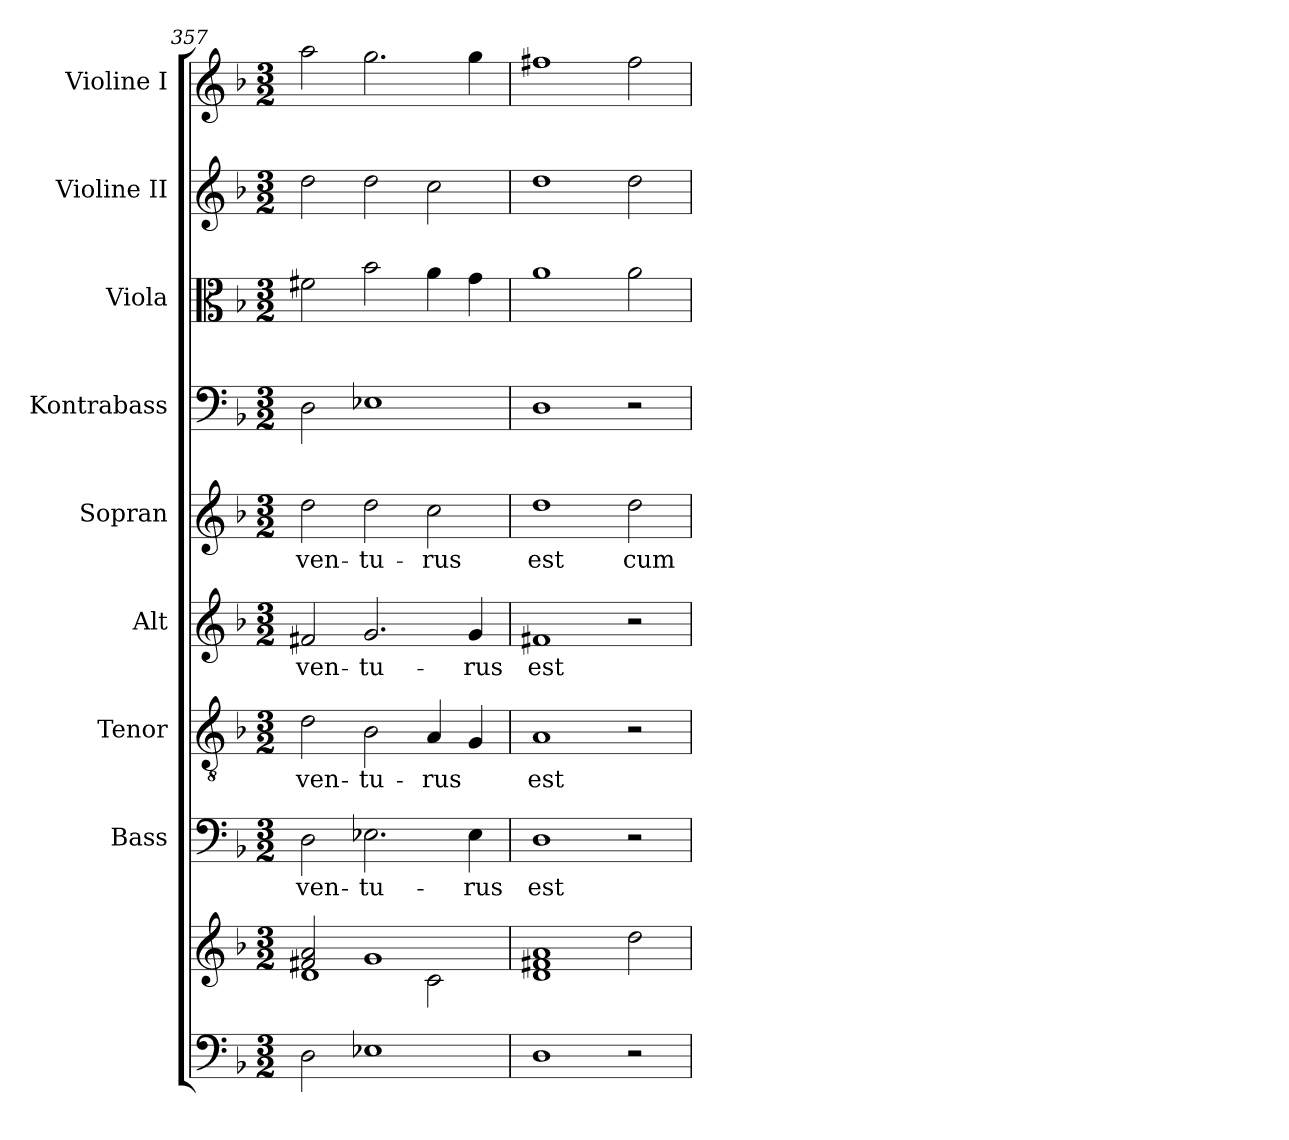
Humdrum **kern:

**kern	**kern	**kern	**text	**kern	**text	**kern	**text	**kern	**text	**kern	**kern	**kern	**kern
*part9	*part9	*part8	*part8	*part7	*part7	*part6	*part6	*part5	*part5	*part4	*part3	*part2	*part1
*staff10	*staff9	*staff8	*staff8	*staff7	*staff7	*staff6	*staff6	*staff5	*staff5	*staff4	*staff3	*staff2	*staff1
*	*	*I"Bass	*	*I"Tenor	*	*I"Alt	*	*I"Sopran	*	*I"Kontrabass	*I"Viola	*I"Violine II	*I"Violine I
*	*	*I'B.	*	*I'T.	*	*I'A.	*	*I'S.	*	*I'Kb.	*I'Vla.	*I'Vl. II	*I'Vl. I
!!LO:PB:g=z
*clefF4	*clefG2	*clefF4	*	*clefGv2	*	*clefG2	*	*clefG2	*	*clefF4	*clefC3	*clefG2	*clefG2
*	*	*	*	*	*	*	*	*	*	*ITrd7c12	*	*	*
*k[b-]	*k[b-]	*k[b-]	*	*k[b-]	*	*k[b-]	*	*k[b-]	*	*k[b-]	*k[b-]	*k[b-]	*k[b-]
*F:	*F:	*F:	*	*F:	*	*F:	*	*F:	*	*F:	*F:	*F:	*F:
*M3/2	*M3/2	*M3/2	*	*M3/2	*	*M3/2	*	*M3/2	*	*M3/2	*M3/2	*M3/2	*M3/2
=357	=357	=357	=357	=357	=357	=357	=357	=357	=357	=357	=357	=357	=357
*	*^	*	*	*	*	*	*	*	*	*	*	*	*
!	!	!	!	!LO:LY:b	!	!LO:LY:b	!	!LO:LY:b	!	!LO:LY:b	!	!	!	!
2D\	2f#X/ 2a/	1d	2D\	ven-	2d\	ven-	2f#X/	ven-	2dd\	ven-	2DD\	2f#X\	2dd\	2aa\
!	!	!	!	!LO:LY:b	!	!LO:LY:b	!	!LO:LY:b	!	!LO:LY:b	!	!	!	!
1E-X	1g	.	2.E-X\	-tu-	2B-\	-tu-	2.g/	-tu-	2dd\	-tu-	1EE-X	2b-\	2dd\	2.gg\
!	!	!	!	!	!	!LO:LY:b	!	!	!	!LO:LY:b	!	!	!	!
.	.	2c\	.	.	4A/	-rus	.	.	2cc\	-rus	.	4a\	2cc\	.
!	!	!	!	!LO:LY:b	!	!	!	!LO:LY:b	!	!	!	!	!	!
.	.	.	4E-\	-rus	4G/	.	4g/	-rus	.	.	.	4g\	.	4gg\
*	*v	*v	*	*	*	*	*	*	*	*	*	*	*	*
=358	=358	=358	=358	=358	=358	=358	=358	=358	=358	=358	=358	=358	=358
!	!	!	!LO:LY:b	!	!LO:LY:b	!	!LO:LY:b	!	!LO:LY:b	!	!	!	!
1D	1d 1f#X 1a	1D	est	1A	est	1f#X	est	1dd	est	1DD	1a	1dd	1ff#X
!	!	!	!	!	!	!	!	!	!LO:LY:b	!	!	!	!
2r	2dd\	2r	.	2r	.	2r	.	2dd\	cum	2r	2a\	2dd\	2ff#\
=	=	=	=	=	=	=	=	=	=	=	=	=	=
*-	*-	*-	*-	*-	*-	*-	*-	*-	*-	*-	*-	*-	*-
